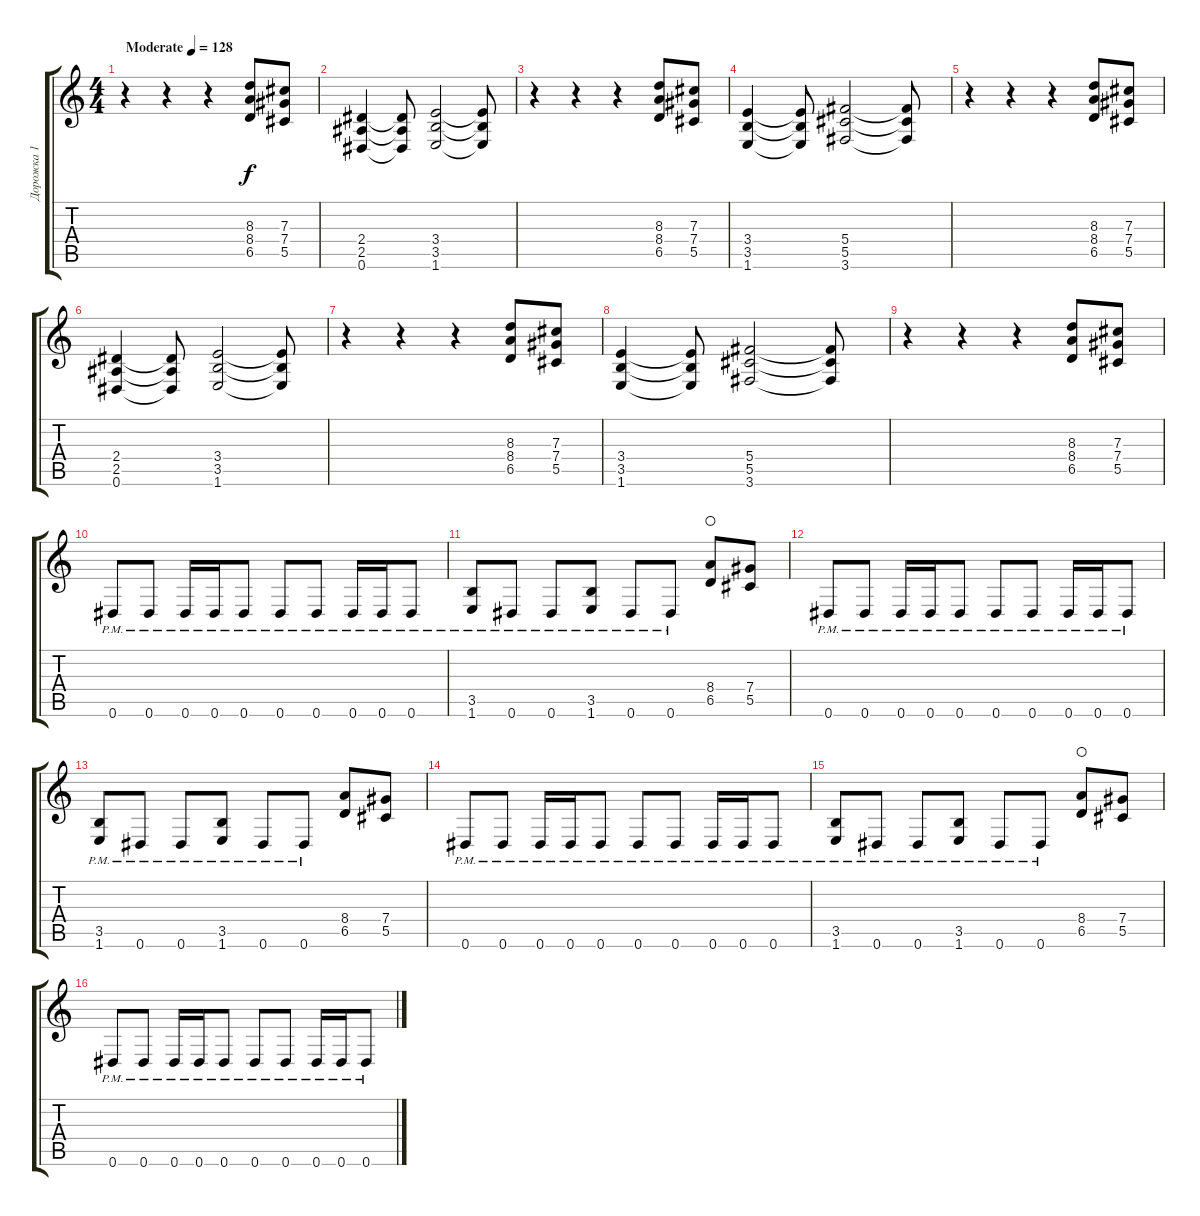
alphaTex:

\track ("Дорожка 1" "Дорожка 1") {instrument overdrivenguitar}
\staff {score tabs}
\tuning (Eb4 Bb3 Gb3 Db3 Ab2 Eb2) {hide}
\ts (4 4)
\tempo (128 "Moderate")
\clef g2
\ks c
r.4{dy f instrument overdrivenguitar} r.4 r.4 (8.3 8.4 6.5).8 (7.3 7.4 5.5).8 |
(2.4 2.5 0.6).4 (2.4{t} 2.5{t} 0.6{t}).8 (3.4 3.5 1.6).2 (3.4{t} 3.5{t} 1.6{t}).8 |
r.4 r.4 r.4 (8.3 8.4 6.5).8 (7.3 7.4 5.5).8 |
(3.4 3.5 1.6).4 (3.4{t} 3.5{t} 1.6{t}).8 (5.4 5.5 3.6).2 (5.4{t} 5.5{t} 3.6{t}).8 |
r.4 r.4 r.4 (8.3 8.4 6.5).8 (7.3 7.4 5.5).8 |
(2.4 2.5 0.6).4 (2.4{t} 2.5{t} 0.6{t}).8 (3.4 3.5 1.6).2 (3.4{t} 3.5{t} 1.6{t}).8 |
r.4 r.4 r.4 (8.3 8.4 6.5).8 (7.3 7.4 5.5).8 |
(3.4 3.5 1.6).4 (3.4{t} 3.5{t} 1.6{t}).8 (5.4 5.5 3.6).2 (5.4{t} 5.5{t} 3.6{t}).8 |
r.4 r.4 r.4 (8.3 8.4 6.5).8 (7.3 7.4 5.5).8 |
0.6{pm}.8 0.6{pm}.8 0.6{pm}.16 0.6{pm}.16 0.6{pm}.8 0.6{pm}.8 0.6{pm}.8 0.6{pm}.16 0.6{pm}.16 0.6{pm}.8 |
(3.5 1.6{pm}).8 0.6{pm}.8 0.6{pm}.8 (3.5 1.6{pm}).8 0.6{pm}.8 0.6{pm}.8 (8.4 6.5).8{waho} (7.4 5.5).8 |
0.6{pm}.8 0.6{pm}.8 0.6{pm}.16 0.6{pm}.16 0.6{pm}.8 0.6{pm}.8 0.6{pm}.8 0.6{pm}.16 0.6{pm}.16 0.6{pm}.8 |
(3.5{pm} 1.6{pm}).8 0.6{pm}.8 0.6{pm}.8 (3.5 1.6{pm}).8 0.6{pm}.8 0.6{pm}.8 (8.4 6.5).8 (7.4 5.5).8 |
0.6{pm}.8 0.6{pm}.8 0.6{pm}.16 0.6{pm}.16 0.6{pm}.8 0.6{pm}.8 0.6{pm}.8 0.6{pm}.16 0.6{pm}.16 0.6{pm}.8 |
(3.5{pm} 1.6{pm}).8 0.6{pm}.8 0.6{pm}.8 (3.5 1.6{pm}).8 0.6{pm}.8 0.6{pm}.8 (8.4 6.5).8{waho} (7.4 5.5).8 |
0.6{pm}.8 0.6{pm}.8 0.6{pm}.16 0.6{pm}.16 0.6{pm}.8 0.6{pm}.8 0.6{pm}.8 0.6{pm}.16 0.6{pm}.16 0.6{pm}.8
